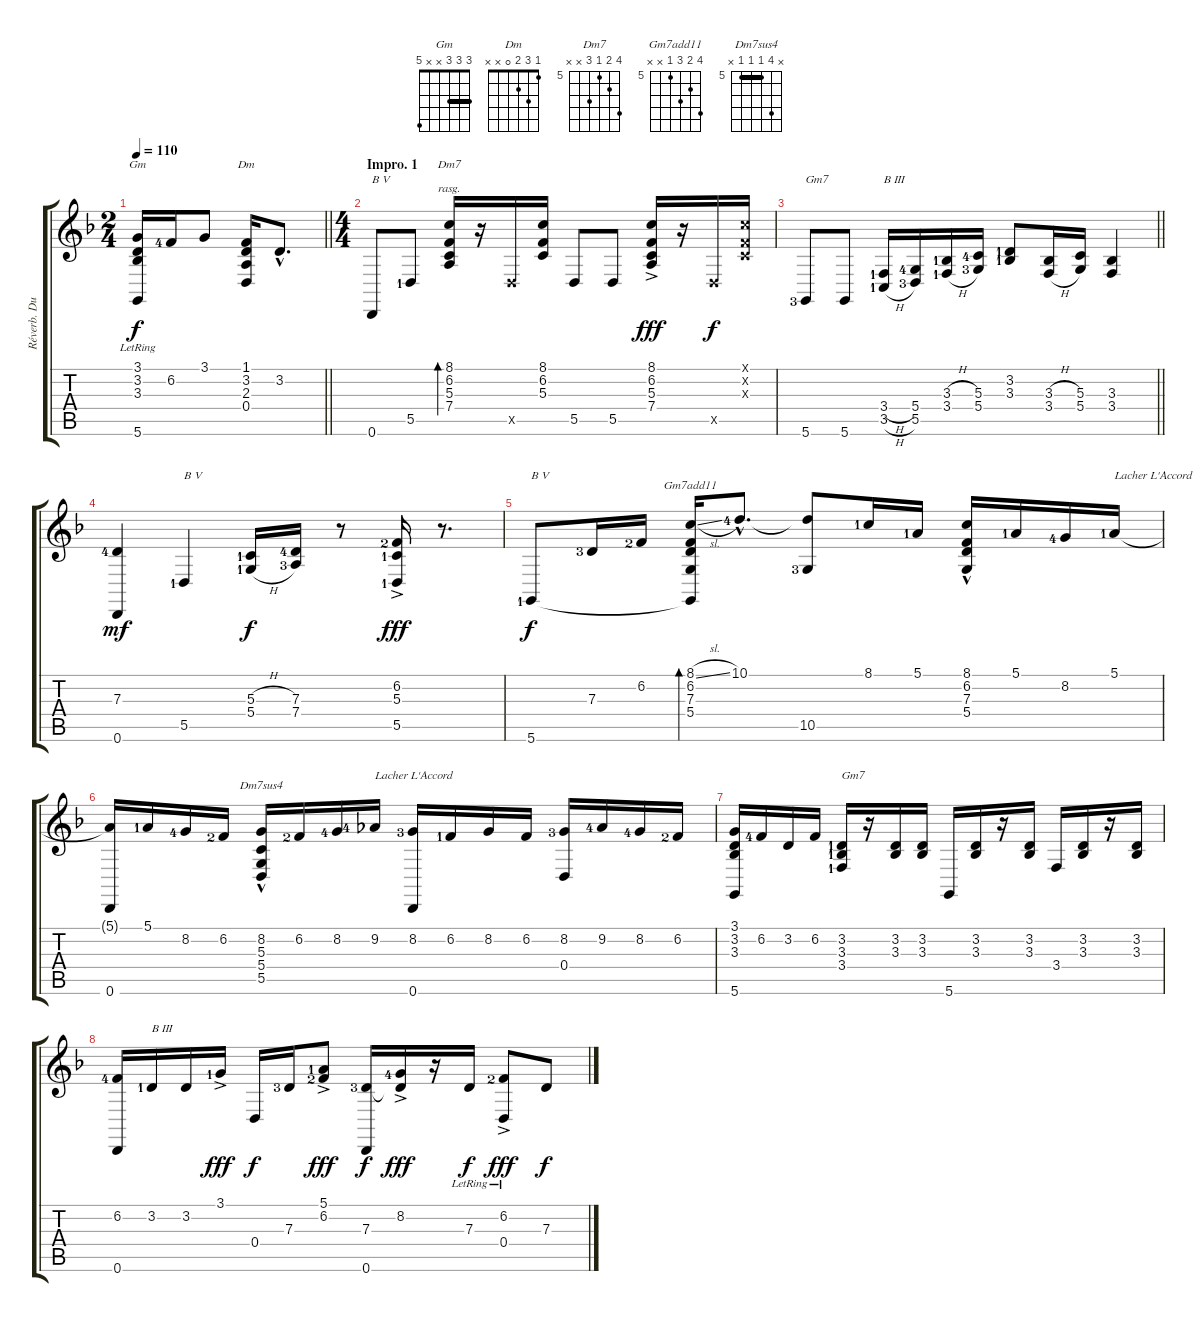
\track ("Réverb. Du Pauvre" "Réverb. Du") {instrument orchestralharp}
\staff {score tabs}
\tuning (E4 B3 G3 D3 A2 D2) {hide}
\chord ("Gm" 3 3 3 x x 5) {barre 3}
\chord ("Dm" 1 3 2 0 x x)
\chord ("Dm7" 8 6 5 7 x x) {firstfret 5}
\chord ("Gm7add11" 8 6 7 5 x x) {firstfret 5}
\chord ("Dm7sus4" x 8 5 5 5 x) {firstfret 5 barre 5}
\ts (2 4)
\tempo 110
\clef g2
\barLineRight lightlight
\ks dminor
(3.1{lr} 3.2 3.3{lr} 5.6).16{ch "Gm" dy f} 6.2{lf 5}.16 3.1.8 (1.1 3.2 2.3 0.4).16{ch "Dm"} 3.2{hac}.8{d} |
\ts (4 4)
\section ("" "Impro. 1")
0.6.8{txt "B V" volume 4 balance 8 instrument orchestralharp} 5.5{lf 2}.8 (8.1 6.2 5.3 7.4).16{bd 60 ch "Dm7" rasg ii} r.16 5.5{x}.16 (8.1 6.2 5.3).16 5.5.8 5.5.8 (8.1{ac} 6.2{ac} 5.3{ac} 7.4{ac}).16{dy fff} r.16 5.5{x}.16{dy f} (8.1{x} 6.2{x} 5.3{x}).16 |
\barLineRight lightlight
5.6{lf 4}.8{txt "Gm7"} 5.6.8 (3.4{h lf 2} 3.5{h lf 2}).16{txt "B III"} (5.4{lf 5} 5.5{lf 4}).16 (3.3{h lf 2} 3.4{h lf 2}).16 (5.3{lf 5} 5.4{lf 4}).16 (3.2{lf 2} 3.3{lf 2}).8 (3.3{h} 3.4{h}).16 (5.3 5.4).16 (3.3 3.4).4 |
(7.3{lf 5} 0.6).4{dy mf volume 5 balance 8 instrument orchestralharp} 5.5{lf 2}.4{txt "B V"} (5.3{h lf 2} 5.4{h lf 2}).16{txt " " dy f} (7.3{lf 5} 7.4{lf 4}).16 r.8 (6.2{ac lf 3} 5.3{lf 2} 5.5{lf 2}).16{dy fff} r.8{d} |
5.6{lf 2}.8{txt "B V" dy f} 7.3{lf 4}.16 6.2{lf 3}.16 (8.1{sl} 6.2 7.3 5.4 5.6{t}).16{bd 60 ch "Gm7add11"} 10.1{hac lf 5}.8{d} (10.1{t} 10.5{lf 4}).8 8.1{lf 2}.16 5.1{lf 2}.16 (8.1 6.2 7.3 5.4{hac}).16 5.1{lf 2}.16 8.2{lf 5}.16 5.1{lf 2}.16{txt "Lacher L'Accord"} |
(5.1{t} 0.6).16 5.1{lf 2}.16 8.2{lf 5}.16 6.2{lf 3}.16 (8.2 5.3 5.4 5.5{hac}).16{ch "Dm7sus4"} 6.2{lf 3}.16 8.2{lf 5}.16 9.2{lf 5}.16{txt "Lacher L'Accord"} (8.2{lf 4} 0.6).16 6.2{lf 2}.16 8.2.16 6.2.16 (8.2{lf 4} 0.4).16 9.2{lf 5}.16 8.2{lf 5}.16 6.2{lf 3}.16 |
(3.1 3.2 3.3 5.6).16 6.2{lf 5}.16 3.2.16 6.2.16 (3.2{lf 2} 3.3{lf 2} 3.4{lf 2}).16{txt "Gm7"} r.16 (3.2 3.3).16 (3.2 3.3).16 5.6.16 (3.2 3.3).16 r.16 (3.2 3.3).16 3.4.16 (3.2 3.3).16 r.16 (3.2 3.3).16 |
(6.2{lf 5} 0.6).16 3.2{lf 2}.16{txt "B III"} 3.2.16 3.1{ac lf 2}.16{dy fff} 0.4.16{dy f} 7.3{lf 4}.16 (5.1{ac lf 2} 6.2{lf 3}).8{dy fff} (7.3{lf 4} 0.6).16{dy f} (8.2{ac lf 5} 7.3{t}).16{dy fff} r.16 7.3{lr}.16{dy f} (6.2{ac lr lf 3} 0.4).8{dy fff} 7.3.8{dy f}
